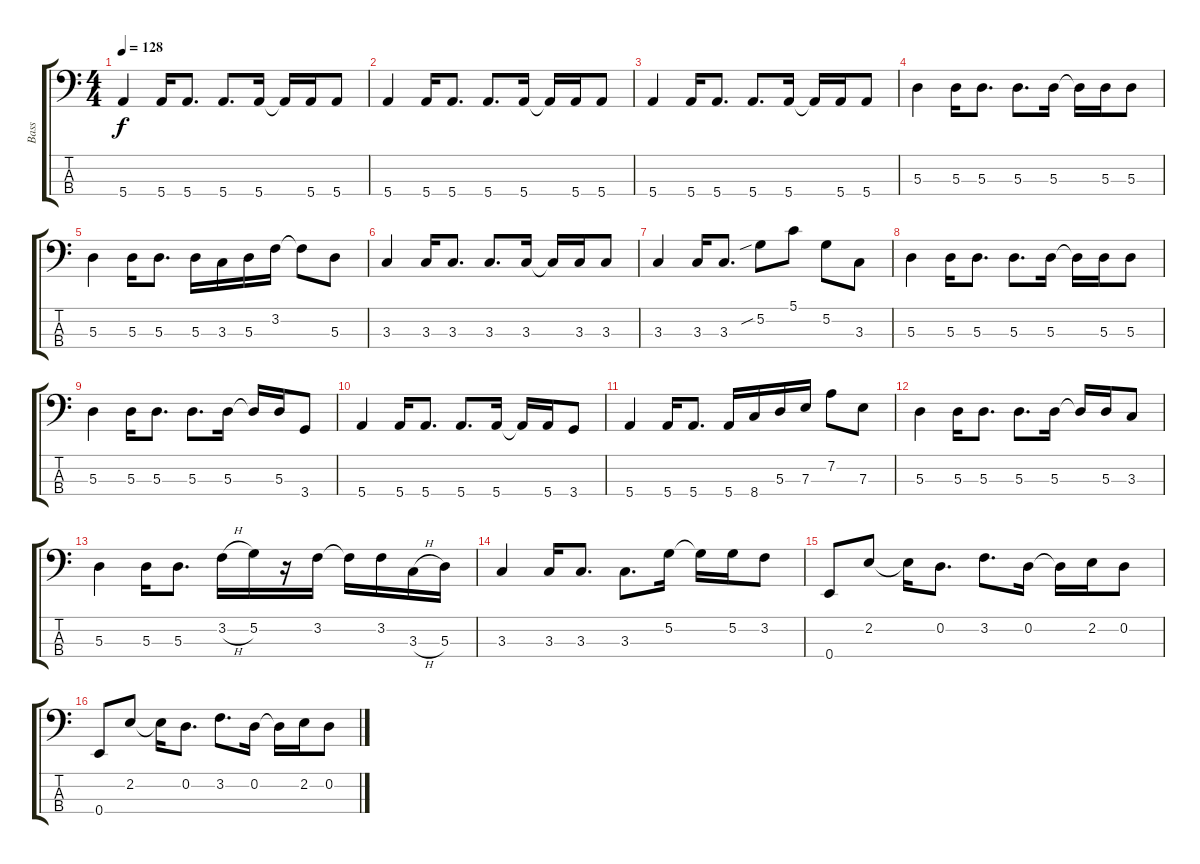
\track ("Bass" "Bass") {instrument electricbassfinger}
\staff {score tabs}
\tuning (G2 D2 A1 E1) {hide}
\ts (4 4)
\tempo 128
\clef f4
\ks c
5.4.4{dy f} 5.4.16 5.4.8{d} 5.4.8{d} 5.4.16 5.4{t}.16 5.4.16 5.4.8 |
5.4.4 5.4.16 5.4.8{d} 5.4.8{d} 5.4.16 5.4{t}.16 5.4.16 5.4.8 |
5.4.4 5.4.16 5.4.8{d} 5.4.8{d} 5.4.16 5.4{t}.16 5.4.16 5.4.8 |
5.3.4 5.3.16 5.3.8{d} 5.3.8{d} 5.3.16 5.3{t}.16 5.3.16 5.3.8 |
5.3.4 5.3.16 5.3.8{d} 5.3.16 3.3.16 5.3.16 3.2.16 3.2{t}.8 5.3.8 |
3.3.4 3.3.16 3.3.8{d} 3.3.8{d} 3.3.16 3.3{t}.16 3.3.16 3.3.8 |
3.3.4 3.3.16 3.3.8{d} 5.2{sib}.8 5.1.8 5.2.8 3.3.8 |
5.3.4 5.3.16 5.3.8{d} 5.3.8{d} 5.3.16 5.3{t}.16 5.3.16 5.3.8 |
5.3.4 5.3.16 5.3.8{d} 5.3.8{d} 5.3.16 5.3{t}.16 5.3.16 3.4.8 |
5.4.4 5.4.16 5.4.8{d} 5.4.8{d} 5.4.16 5.4{t}.16 5.4.16 3.4.8 |
5.4.4 5.4.16 5.4.8{d} 5.4.16 8.4.16 5.3.16 7.3.16 7.2.8 7.3.8 |
5.3.4 5.3.16 5.3.8{d} 5.3.8{d} 5.3.16 5.3{t}.16 5.3.16 3.3.8 |
5.3.4 5.3.16 5.3.8{d} 3.2{h}.16 5.2.16 r.16 3.2.16 3.2{t}.16 3.2.16 3.3{h}.16 5.3.16 |
3.3.4 3.3.16 3.3.8{d} 3.3.8{d} 5.2.16 5.2{t}.16 5.2.16 3.2.8 |
0.4.8 2.2.8 2.2{t}.16 0.2.8{d} 3.2.8{d} 0.2.16 0.2{t}.16 2.2.16 0.2.8 |
0.4.8 2.2.8 2.2{t}.16 0.2.8{d} 3.2.8{d} 0.2.16 0.2{t}.16 2.2.16 0.2.8
